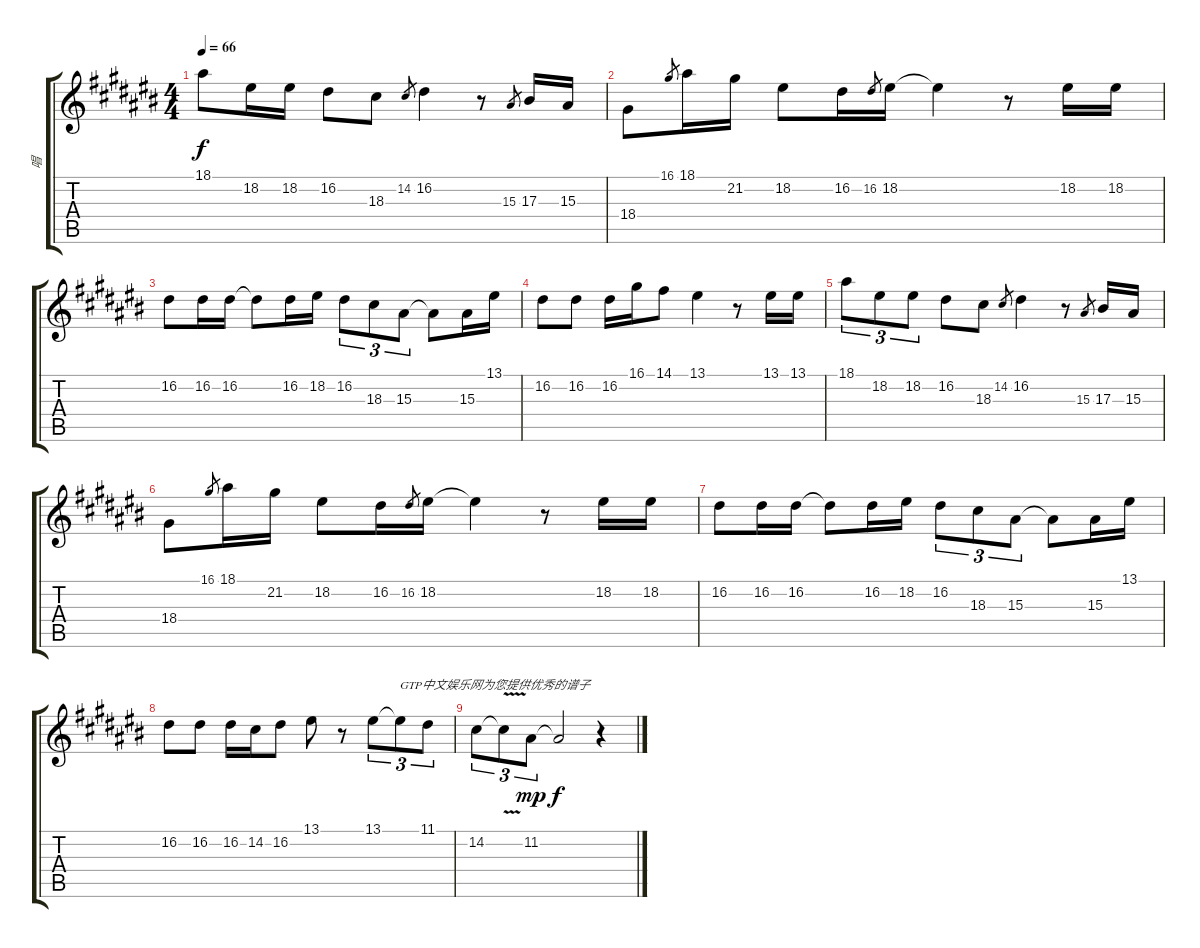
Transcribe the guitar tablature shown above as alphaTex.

\track ("唱" "唱") {instrument flute}
\staff {score tabs}
\tuning (E4 B3 G3 D3 A2 E2) {hide}
\ts (4 4)
\tempo 66
\clef g2
\ks c#
18.1.8{dy f} 18.2.16 18.2.16 16.2.8 18.3.8 14.2.8{gr} 16.2.4 r.8 15.3.8{gr} 17.3.16 15.3.16 |
18.4.8 16.1.8{gr} 18.1.16 21.2.16 18.2.8 16.2.16 16.2.8{gr} 18.2.16 18.2{t}.4 r.8 18.2.16 18.2.16 |
16.2.8 16.2.16 16.2.16 16.2{t}.8 16.2.16 18.2.16 16.2.8{tu (3 2)} 18.3.8{tu (3 2)} 15.3.8{tu (3 2)} 15.3{t}.8 15.3.16 13.1.16 |
16.2.8 16.2.8 16.2.16 16.1.16 14.1.8 13.1.4 r.8 13.1.16 13.1.16 |
18.1.8{tu (3 2)} 18.2.8{tu (3 2)} 18.2.8{tu (3 2)} 16.2.8 18.3.8 14.2.8{gr} 16.2.4 r.8 15.3.8{gr} 17.3.16 15.3.16 |
18.4.8 16.1.8{gr} 18.1.16 21.2.16 18.2.8 16.2.16 16.2.8{gr} 18.2.16 18.2{t}.4 r.8 18.2.16 18.2.16 |
16.2.8 16.2.16 16.2.16 16.2{t}.8 16.2.16 18.2.16 16.2.8{tu (3 2)} 18.3.8{tu (3 2)} 15.3.8{tu (3 2)} 15.3{t}.8 15.3.16 13.1.16 |
16.2.8 16.2.8 16.2.16 14.2.16 16.2.8 13.1.8 r.8 13.1.8{tu (3 2)} 13.1{t}.8{tu (3 2) txt "GTP中文娱乐网为您提供优秀的谱子"} 11.1.8{tu (3 2)} |
14.2.8{tu (3 2)} 14.2{v t}.8{tu (3 2)} 11.2.8{tu (3 2) dy mp} 11.2{t}.2{dy f} r.4
